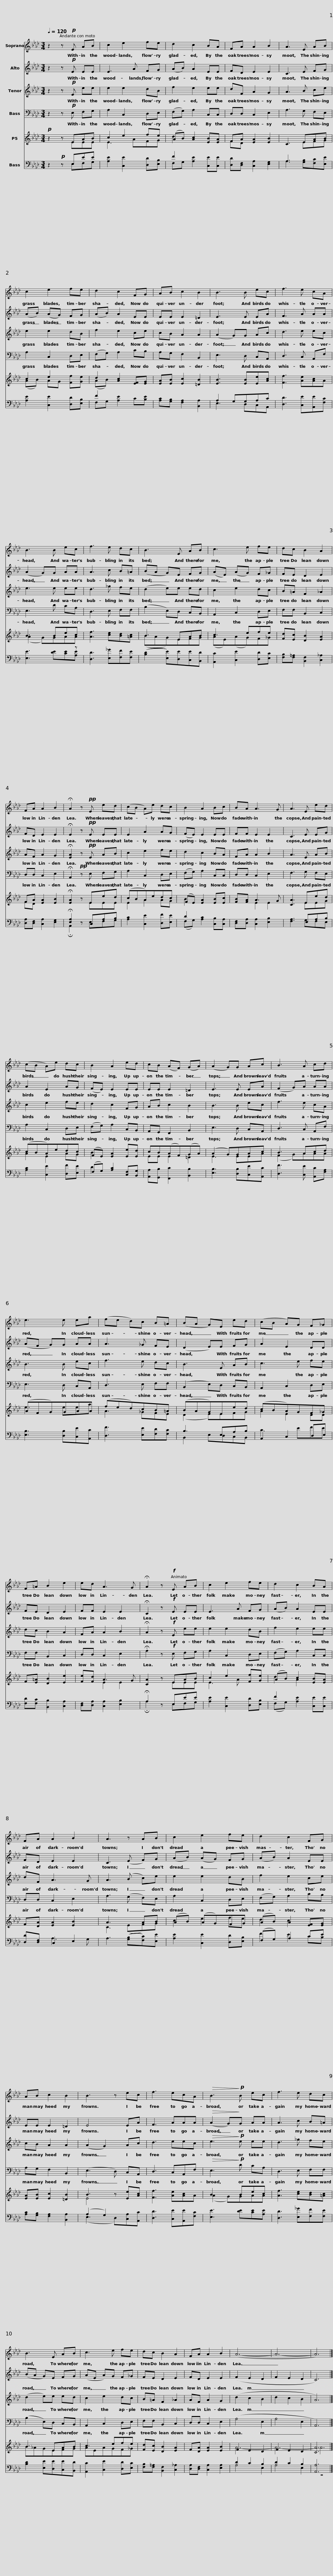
X:1
%%score 1 2 3 4 ( 5 6 ) ( 7 8 )
L:1/8
Q:1/4=120
M:3/4
I:linebreak $
K:Ab
V:1 treble
V:2 treble
V:3 treble transpose=-12
V:4 bass
V:5 treble
V:6 treble
V:7 bass
V:8 bass
V:1
 z2 z!p! E AB | c2 e2 fe | d2 c2 BA | FA A2 B2 |$ A3 E AB | %5
 c2 e2 fe | d2 c2 FG | AB c2 B2 |$ B3 B ec | f3 e cA | %10
 B3 B ec | f3 e dc |$ B3 E AB | c3 e fe | dc B2 A2 | %15
 FA A2 B2 |$ !fermata!A2 z!pp! E ed | (cB A)e dc | B2 A2 Bc | BA A3 G |$ %20
 A3 E ed | (cB A)e dc | B2 A2 ed | cB (AF) (GA) |$ (A2 G)G Ac | %25
 B3 A cd | e3 e ea | (fe d)c B=A |$ (BA G)E ed | (cB A)G F_G | %30
 F=A B2 e2 | ed A3 G |$ !fermata!A2 z!f! E AB | c2 e2 fe | d2 c2 BA | %35
 FA A2 B2 |$ A3 z AB | c2 e2 fe | d2 c2 FG | AB c2 B2 |$ %40
 B3 z ec | f3 ecA |!>(! B3!>)!!p! B ec | f3 e dc |$ B3 E AB | %45
 c3 e fe | dc B2 A2 | FA A2 B2 |$ (A6- | A6- | %50
 A6) |] %51
V:2
 z2 z!p! E EE | E3 A FG | (AB) A2 EE | FD E2 E2 |$ C3 E FG | %5
 (AB) (AG) FG | (AB) A2 EE | EE E2 =D2 |$ E3 E EA | F3 A AA | %10
 (A2 G)G AA | A3 c B=A |$ (BA G)E FG | (AE) (AG) F_G | FE D2 E2 | %15
 FD E2 E2 |$ !fermata!E2 z!pp! E EE | E2 A2 AG | (FE) E2 EE | FF E2 E2 |$ %20
 C3 E EG | A2 E2 AG | (FE) E2 EE | EE E2 =D2 |$ E3 E EA | %25
 (F2 G)A AA | (AF G)G AA | A3 _G FE |$ (D2 E)E FG | A2 E2 DD | %30
 FE D2 E2 | FF E2 E2 |$ !fermata!C2 z!f! E EE | E3 A FG | (AB) A2 EE | %35
 FD E2 E2 |$ C3 (E F)G | (AB) (AG) FG | (AB) A2 EE | EE E2 =D2 |$ %40
 E4 EA | F3 AAA |!>(! (A2 G)!>)!G AA | A3 c B=A |$ (BA G)E FG | %45
 (AE A)G F_G | FE D2 E2 | FD E2 E2 |$ (F2 E2 D2 | F2 E2 D2 | %50
 C6) |] %51
V:3
 z2 z!p! E ee | e2 e2 dB | f2 e2 ee | dF A2 G2 |$ A3 B ce | %5
 e2 e2 dB | f2 e2 ce | cB A2 A2 |$ (A2 G)G Ac | d3 e ec | %10
 e3 e ee | d3 _g fe |$ (d2 e)e ed | c2 e2 dc | B=A F2 _A2 | %15
 AF A2 G2 |$ !fermata![EA]2 z!pp! E AB | c2 e2 fe | d2 c2 BA | FA A2 B2 |$ %20
 A3 E AB | c2 e2 fe | d2 c2 FG | AB c2 B2 |$ B3 B ec | %25
 f3 e cA | B3 B ec | f3 e dc |$ B3 E AB | c3 e fe | %30
 dc B2 A2 | FA A2 B2 |$ !fermata!A2 z!f! E ee | e2 e2 dB | f2 e2 ee | %35
 dF A3 G |$ A3 (B c)e | e2 e2 dB | f2 e2 ce | cB A2 A2 |$ %40
 (A2 G2) Ac | d3 eec |!>(! e3!>)!!p! e ee | d3 _g fe |$ (d2 e)e ed | %45
 c2 e2 dc | B=A F2 _A2 | AF A2 G2 |$ (d2 c2 B2 | d2 c2 B2 | %50
 A6) |] %51
V:4
 z2 z!p! E, F,G, | A,2 C,2 D,E, | (F,G,) A,2 C,C, | D,D, C,2 E,2 |$ A,3 G, F,E, | %5
 A,2 C,2 D,E, | (F,G,) A,2 CB, | A,G, F,2 B,,2 |$ E,3 D, C,A,, | D,3 C, A,,F, | %10
 E,3 D CA, | D,3 E, F,F, |$ (B,2 E,)D, C,B,, | A,,2 C,2 D,E, | F,F, B,,2 C,2 | %15
 D,D, C,2 E,2 |$ !fermata!A,,2!pp! z E, F,G, | A,2 C,2 D,E, | (F,G,) A,2 C,C, | D,D, C,2 E,2 |$ %20
 F,3 G, F,E, | A,2 C,2 D,E, | (F,G,) A,2 C,B,, | A,,G,, F,,2 B,,2 |$ E,3 D, C,A,, | %25
 D,3 C, A,,F, | E,3 D, C,A,, | D,3 E, F,F, |$ (B,,2 E,)D, C,B,, | A,,2 C,2 D,E, | %30
 F,F, B,,2 C,2 | D,D, C,2 E,2 |$ !fermata!A,2 z!f! E, F,G, | A,2 C,2 D,E, | (F,G,) A,2 C,C, | %35
 D,D, C,2 E,2 |$ A,3 (G, F,)E, | A,2 C,2 D,E, | (F,G,) A,2 CB, | A,G, F,2 B,,2 |$ %40
 (E,3 D,) C,A,, | D,3 C,A,,F, |!>(! E,3!>)!!p! D CA, | D,3 E, F,F, |$ (B,2 E,)D, C,B,, | %45
 A,,2 C,2 D,E, | F,F, B,,2 C,2 | D,D, C,2 E,2 |$ (A,4 E,2 | A,4 E,2 | %50
 A,,6) |] %51
V:5
!p! z2 z EAB | c2 e2 fe | (AB) [Ac]2 [EB][EA] | FA [EA]2 [EB]2 |$ C3 EAB | %5
 c2 e2 x2 | d2 [Ac]2 [EF][EG] | [EA][EB] [Ec]2 [=DB]2 |$ [EB]3 [EB][Ee][Ac] | x6 | %10
 B3 Bec | [Af]3 [ce][Bd][=Ac] |$ B3 EAB | c3 efe | [Fd][Ec] [DB]2 [EA]2 | %15
 FA [EA]2 [EB]2 |$ !fermata![EA]2 z Eed | (cBA)edc | (FE) [EA]2 [EB][Ec] | [FB][FA] A3 G |$ %20
 [CA]3 Eed | (cBA)edc | (FE) [EA]2 [Ee][Ed] | cB(AF)(GA) |$ (A2 G)GAc | %25
 B3 Acd | (AFG)GAA | (fed)cB=A |$ (BAG)Eed | (cBA)GF_G | %30
 F[E=A] [DB]2 [Ee]2 | [Fe][Fd] A3 G |$ [CA]2 z EAB | c2 e2 [Ff][Ge] | (AB) c2 [EB][EA] | %35
 F[DA] [EA]2 [EB]2 |$ A3 x AB | (AB) (AG)FG | (AB) A2 [EF][EG] | [EA][EB] [Ec]2 [=DB]2 |$ %40
 B3 z [Ee][Ac] | [Ff]3 [Ae][Ac]A | B2 x Bec | [Af]3 [ce][Bd][=Ac] |$ B3 EAB | %45
 c3 efe | [Fd][Ec] [DB]2 [EA]2 | F[DA] [EA]2 [EB]2 |$ F2 E2 D2 | F2 E2 D2 | %50
 [CA]6 |] %51
V:6
 x3 EEE | E3 AFG | d2 x4 | FD x4 |$ x3 EFG | %5
 (AB) AG [Ff][Ge] | (AB) x4 | x6 |$ x6 | [Ff]3 [Ae][Ac]A | %10
 (A2 G)GAA | x6 |$ (BAG)EFG | (AE)(AG)F_G | x6 | %15
 FD x4 |$ x2 z EEE | E2 A2 AG | B2 x4 | x2 E2 E2 |$ %20
 x3 EEG | A2 E2 AG | B2 x4 | EE E2 =D2 |$ E3 EEA | %25
 (F2 G)AAA | e3 eea | A3 _GFE |$ (D2 E)EFG | A2 E2 DD | %30
 x6 | x2 E2 E2 |$ x3 EEE | E3 A x2 | d2 A2 x2 | %35
 x6 |$ C3 (EF)G | c2 e2 fe | d2 c2 x2 | x6 |$ %40
 E4 x2 | x6 | (A2 G)GAA | x6 |$ B!courtesy!_AGEFG | %45
 AEAGF_G | x6 | x6 |$ A6- | A6- | %50
 A6 |] %51
V:7
 z2!p! z E,EE | x6 | F2 x4 | x6 |$ A,3 x3 | %5
 x6 | F2 x4 | x6 |$ A,2 G,G,A,C | x6 | %10
 x5 z | [D,D]3 [E,_G][F,F][F,E] |$ x6 | x6 | x6 | %15
 x6 |$ !fermata![E,A,]2 z C,A,B, | x6 | D2 x4 | x6 |$ %20
 x3 E,A,B, | [A,C]2 [C,E]2 [D,F][E,E] | (F,G,) [A,C]2 [C,F,][B,,G,] | [A,,A,][G,,B,] [F,,C]2 [B,,B,]2 |$ [E,B,]3 [D,B,][C,E][A,,C] | %25
 [D,F]3 [C,E] [A,,C][F,A,] | [E,B,]3 [D,B,][C,E][A,,C] | [D,F]3 [E,E][F,D][F,C] |$ B,3 E,A,B, | A,,2 C,2 D,E, | %30
 x6 | x6 |$ !fermata!A,2 z E,EE | x6 | F2 x4 | %35
 [D,D][D,F,] C,2 E,2 |$ A,3 (([G,B,][F,C]))[E,E] | x6 | (F,G,) A,2 CE | [A,C][G,B,] [F,A,]2 [B,,A,]2 |$ %40
 (A,2 G,2) x2 | [D,D]3 [C,E][A,,E][F,C] | [E,E]3 [DE][CE][A,E] | [D,D]3 [E,_G][F,F][F,E] |$ [B,D]2 [E,E][D,E][C,E][B,,D] | %45
 [A,,C]2 [C,E]2 [D,D][E,C] | [F,B,][F,=A,] [B,,F,]2 [C,_A,]2 | [D,A,][D,F,] [C,A,]2 [E,A,]2 |$ D2 C2 B,2 | D2 C2 B,2 | %50
 [A,,A,]6 |] %51
V:8
 z2 z E,F,G, | [A,E]2 [C,E]2 [D,D][E,B,] | F,G, [A,E]2 [C,E][C,E] | [D,D][D,F,] [C,A,]2 [E,G,]2 |$ A,3 [G,B,][F,C][E,E] | %5
 [A,E]2 [C,E]2 [D,D][E,B,] | F,G, [A,E]2 C[B,E] | [A,C][G,B,] [F,A,]2 [B,,A,]2 |$ E,3 D,C,A,, | [D,D]3 [C,E][A,,E][F,C] | %10
 [E,E]3 [DE][CE][A,E] | x6 |$ (([B,D]2 [E,E]))[D,E][C,E][B,,D] | [A,,C]2 [C,E]2 [D,D][E,C] | [F,B,][F,=A,] [B,,F,]2 [C,_A,]2 | %15
 [D,A,][D,F,] [C,A,]2 [E,G,]2 |$ !fermata!A,,2 z E,F,G, | [A,C]2 [C,E]2 [D,F][E,E] | (F,G,) [A,C]2 [C,B,][C,A,] | [D,F,][D,A,] [C,A,]2 [E,B,]2 |$ %20
 [F,A,]3 G,F,E, | x6 | D2 x4 | x6 |$ x6 | %25
 x6 | x6 | x6 |$ B,,2 E,D,C,B,, | C3 EFE | %30
 [F,D][F,C] [B,,B,]2 [C,A,]2 | [D,F,][D,A,] [C,A,]2 [E,B,]2 |$ !fermata!A,2 z E,F,G, | [A,E]2 [C,E]2 [D,D][E,B,] | (F,G,) [A,E]2 [C,E][C,E] | %35
 x2 A,3 G, |$ x6 | [A,E]2 [C,E]2 [D,D][E,B,] | F2 E2 CB, | x6 |$ %40
 (E,3 D,)[C,A,][A,,C] | x6 | x6 | x6 |$ x6 | %45
 x6 | x6 | x6 |$ A,4 E,2 | A,4 E,2 | %50
 z6 |] %51
